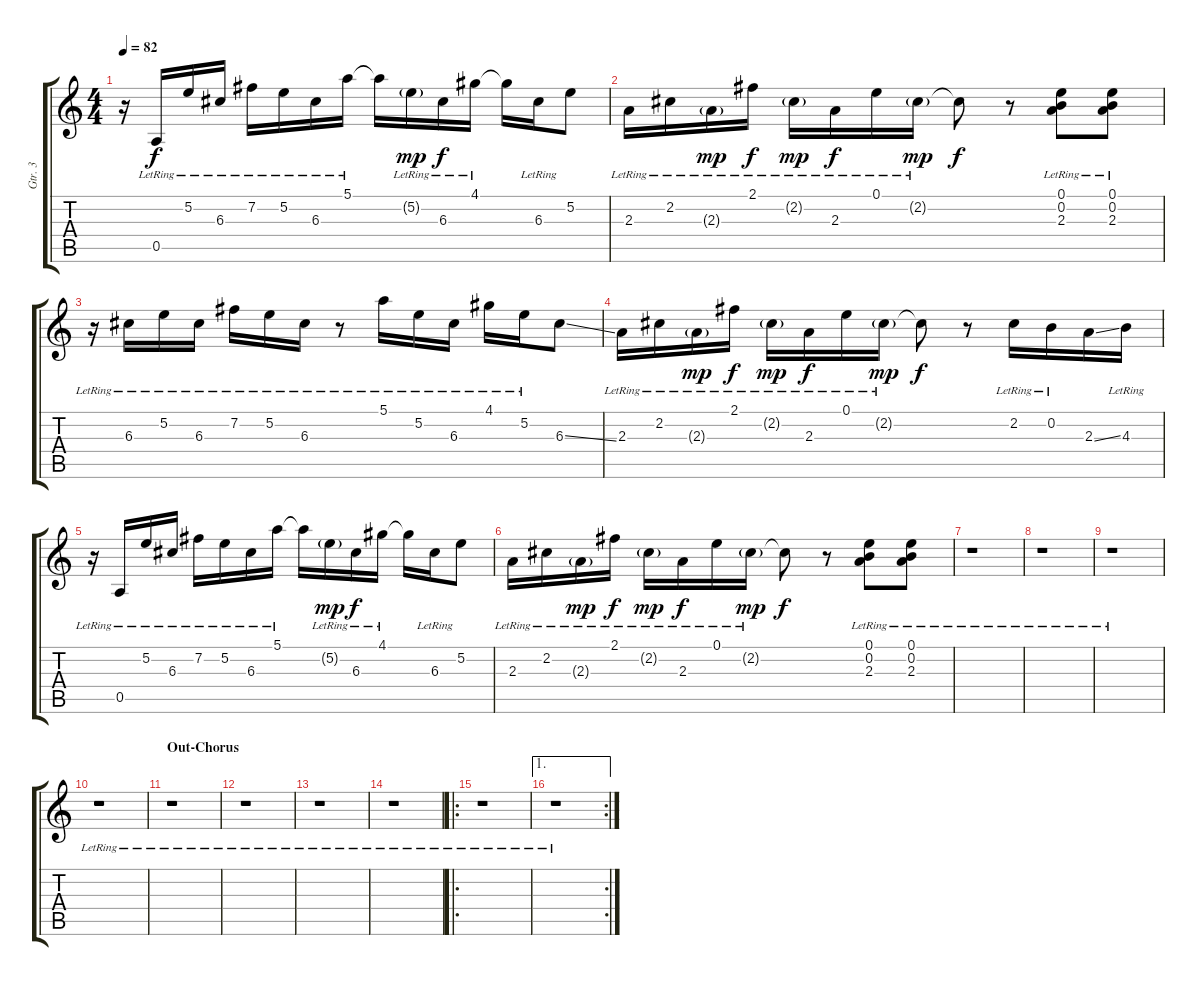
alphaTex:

\track ("Gtr. 3" "Gtr. 3") {instrument electricguitarclean}
\staff {score tabs}
\tuning (E4 B3 G3 D3 A2 E2) {hide}
\ts (4 4)
\tempo 82
\clef g2
\ks c
r.16{dy f} 0.5{lr}.16 5.2{lr}.16 6.3{lr}.16 7.2{lr}.16 5.2{lr}.16 6.3{lr}.16 5.1{lr}.16 5.1{t}.16 5.2{g lr}.16{dy mp} 6.3{lr}.16{dy f} 4.1{lr}.16 4.1{t}.16 6.3{lr}.16 5.2.8 |
2.3{lr}.16 2.2{lr}.16 2.3{g lr}.16{dy mp} 2.1{lr}.16{dy f} 2.2{g lr}.16{dy mp} 2.3{lr}.16{dy f} 0.1{lr}.16 2.2{g lr}.16{dy mp} 2.2{t}.8{dy f} r.8 (0.1 0.2 2.3{lr}).8 (0.1 0.2 2.3{lr}).8 |
r.16 6.3{lr}.16 5.2{lr}.16 6.3{lr}.16 7.2{lr}.16 5.2{lr}.16 6.3{lr}.16 r.8 5.1{lr}.16 5.2{lr}.16 6.3{lr}.16 4.1{lr}.16 5.2{lr}.16 6.3{ss}.8 |
2.3{lr}.16 2.2{lr}.16 2.3{g lr}.16{dy mp} 2.1{lr}.16{dy f} 2.2{g lr}.16{dy mp} 2.3{lr}.16{dy f} 0.1{lr}.16 2.2{g lr}.16{dy mp} 2.2{t}.8{dy f} r.8 2.2{lr}.16 0.2{lr}.16 2.3{ss}.16 4.3{lr}.16 |
r.16 0.5{lr}.16 5.2{lr}.16 6.3{lr}.16 7.2{lr}.16 5.2{lr}.16 6.3{lr}.16 5.1{lr}.16 5.1{t}.16 5.2{g lr}.16{dy mp} 6.3{lr}.16{dy f} 4.1{lr}.16 4.1{t}.16 6.3{lr}.16 5.2.8 |
2.3{lr}.16 2.2{lr}.16 2.3{g lr}.16{dy mp} 2.1{lr}.16{dy f} 2.2{g lr}.16{dy mp} 2.3{lr}.16{dy f} 0.1{lr}.16 2.2{g lr}.16{dy mp} 2.2{t}.8{dy f} r.8 (0.1 0.2 2.3{lr}).8 (0.1 0.2 2.3{lr}).8 |
r.1 |
r.1 |
r.1 |
r.1 |
\section ("" "Out-Chorus")
r.1 |
r.1 |
r.1 |
r.1 |
\ro
r.1 |
\ae 1
\rc 2
r.1
